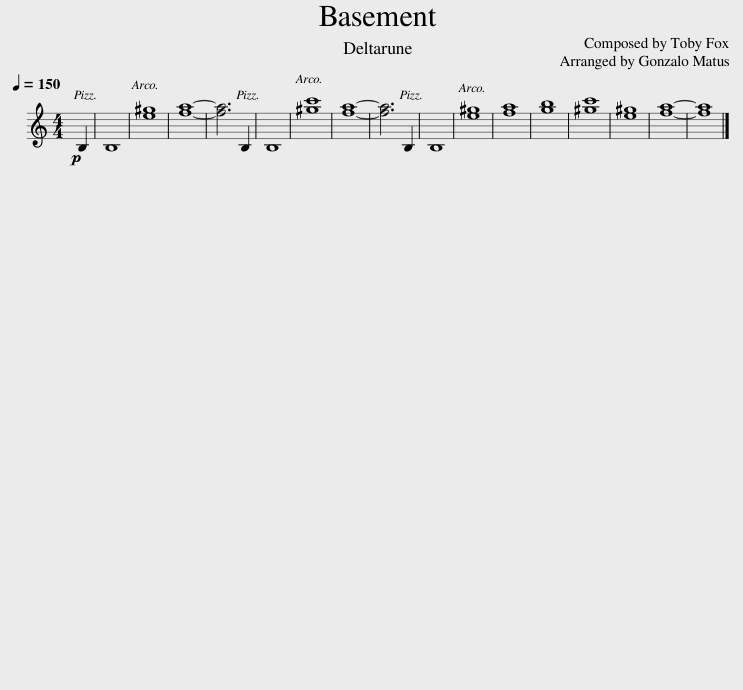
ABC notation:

X:1
L:1/8
Q:1/4=150
M:4/4
I:linebreak $
K:C
V:1 treble
V:1
!p! B,2 | B,8 | [e^g]8 | [fa]8- | [fa]6 B,2 | %5
 B,8 | [^gc']8 | [fa]8- | [fa]6 B,2 | B,8 | %10
 [e^g]8 | [fa]8 | [gb]8 | [^gc']8 | [e^g]8 | %15
 [fa]8- | [fa]8 |] %17
